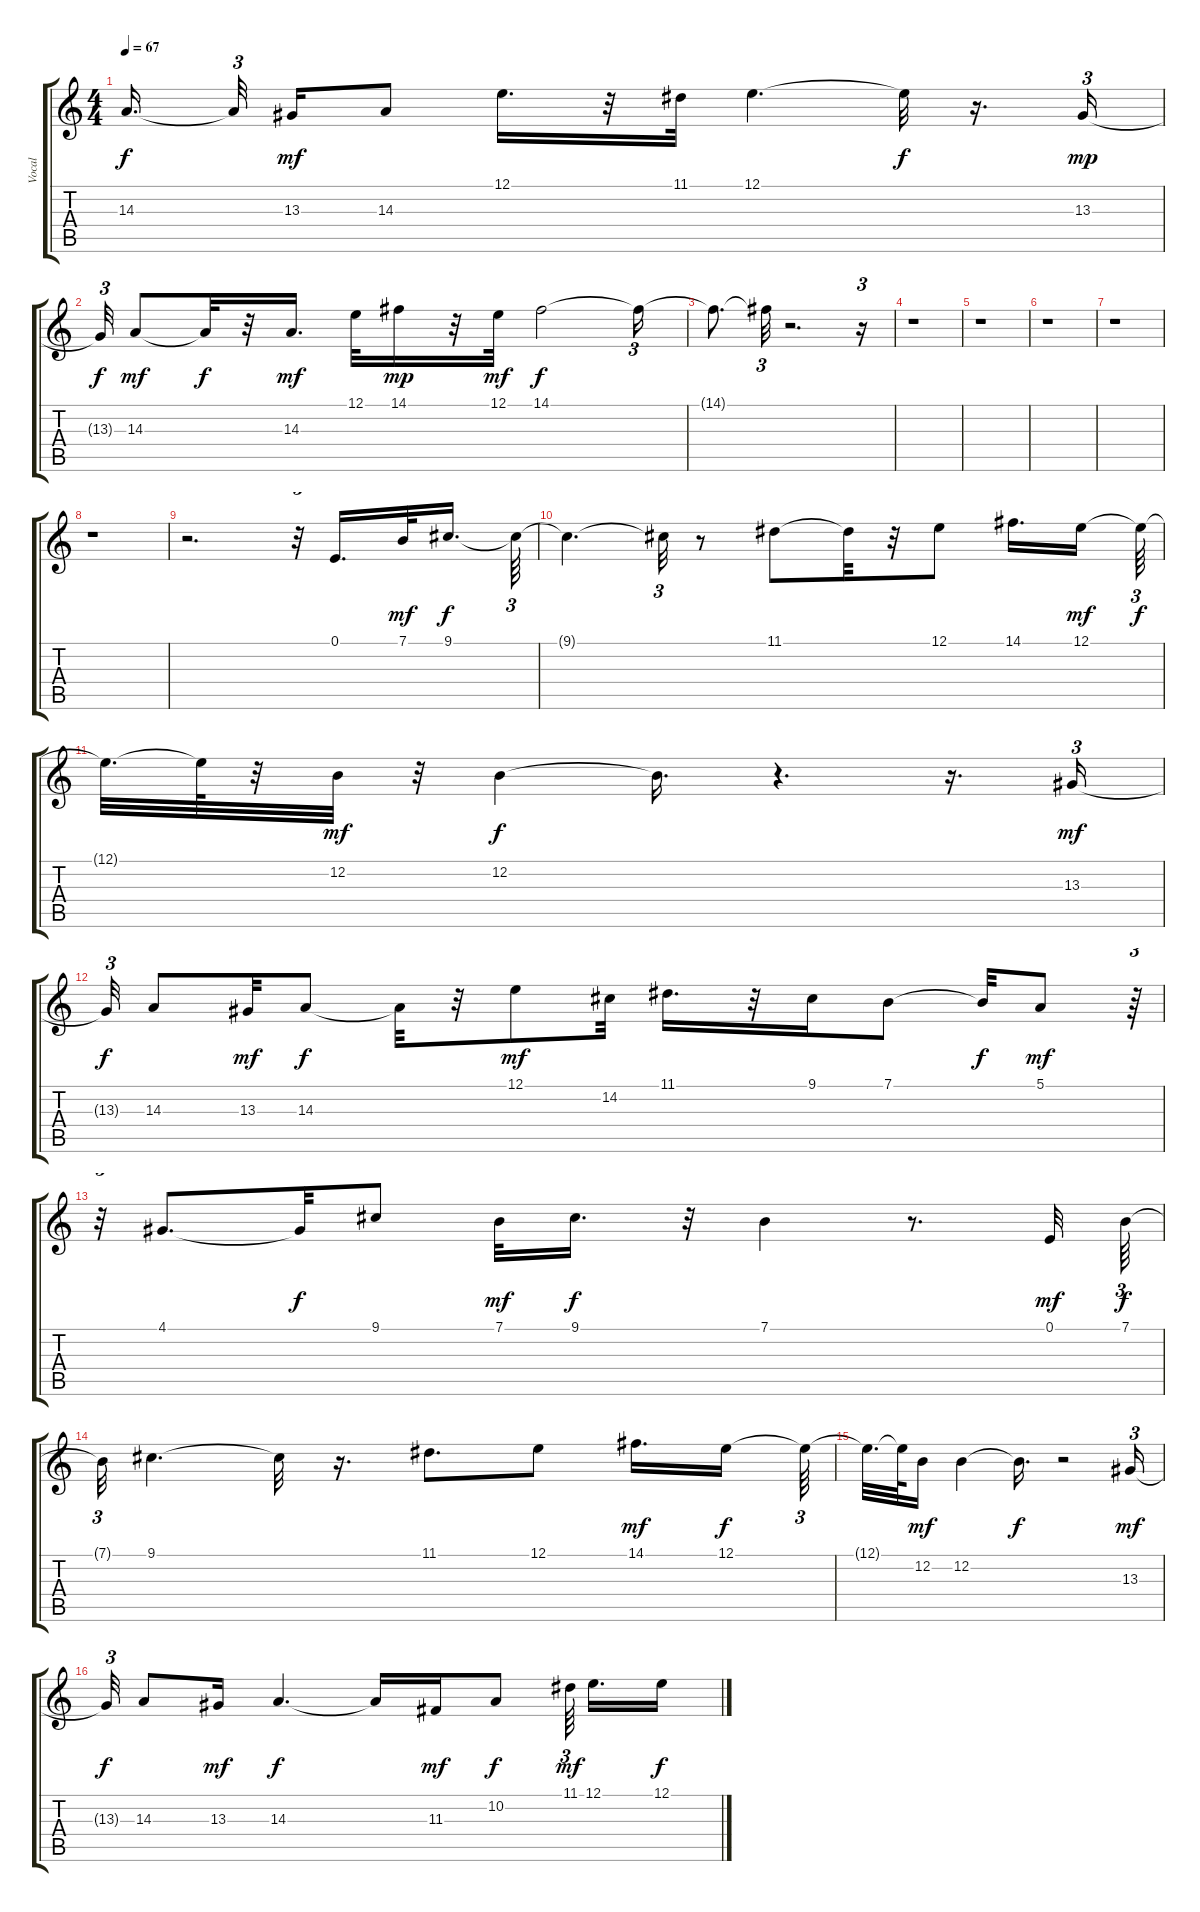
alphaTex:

\track ("Vocal" "Vocal") {instrument voiceoohs}
\staff {score tabs}
\tuning (E4 B3 G3 D3 A2 E2) {hide}
\ts (4 4)
\tempo 67
\clef g2
\ks c
14.3{t}.16{d dy f beam splitsecondary} 14.3{t}.32{tu (3 2) beam splitsecondary} 13.3.16{dy mf} 14.3.8 12.1.16{d} r.32 11.1.32 12.1.4{d} 12.1{t}.32{dy f} r.16{d} 13.3.16{tu (3 2) dy mp} |
13.3{t}.32{tu (3 2) dy f} 14.3.8{dy mf} 14.3{t}.32{dy f} r.32 14.3.16{d dy mf} 12.1.32 14.1.16{dy mp} r.32 12.1.32{dy mf} 14.1.2{dy f} 14.1{t}.16{tu (3 2)} |
14.1{t}.8{d} 14.1{t}.32{tu (3 2)} r.2{d} r.16{tu (3 2)} |
r.1 |
r.1 |
r.1 |
r.1 |
r.1 |
r.2{d} r.32{tu (3 2)} 0.1.16{d} 7.1.32{dy mf} 9.1.16{d dy f beam splitsecondary} 9.1{t}.64{tu (3 2)} |
9.1{t}.4{d} 9.1{t}.32{tu (3 2)} r.8 11.1.8 11.1{t}.32 r.32 12.1.8 14.1.16{d} 12.1.16{dy mf beam splitsecondary} 12.1{t}.64{tu (3 2) dy f} |
12.1{t}.32{d} 12.1{t}.64 r.32 12.2.32{dy mf} r.32 12.2.4{dy f} 12.2{t}.16{d} r.4{d} r.16{d} 13.3.16{tu (3 2) dy mf} |
13.3{t}.32{tu (3 2) dy f} 14.3.8 13.3.32{dy mf} 14.3.8{dy f} 14.3{t}.32 r.32 12.1.8{dy mf} 14.2.32 11.1.16{d} r.32 9.1.16 7.1.8 7.1{t}.32{dy f} 5.1.8{dy mf} r.64{tu (3 2)} |
r.32{tu (3 2)} 4.1.8{d} 4.1{t}.32{dy f} 9.1.8 7.1.32{dy mf} 9.1.16{d dy f} r.32 7.1.4 r.8{d} 0.1.32{dy mf} 7.1.64{tu (3 2) dy f} |
7.1{t}.32{tu (3 2)} 9.1.4{d} 9.1{t}.32 r.16{d} 11.1.8{d} 12.1.8 14.1.16{d dy mf} 12.1.16{dy f beam splitsecondary} 12.1{t}.64{tu (3 2)} |
12.1{t}.32{d} 12.1{t}.64 12.2.16{dy mf} 12.2.4 12.2{t}.16{d dy f} r.2 13.3.16{tu (3 2) dy mf} |
13.3{t}.32{tu (3 2) dy f} 14.3.8 13.3.16{dy mf} 14.3.4{d dy f} 14.3{t}.16 11.3.16{dy mf} 10.2.8{dy f} 11.1.64{tu (3 2) dy mf beam splitsecondary} 12.1.16{d} 12.1.16{dy f}
